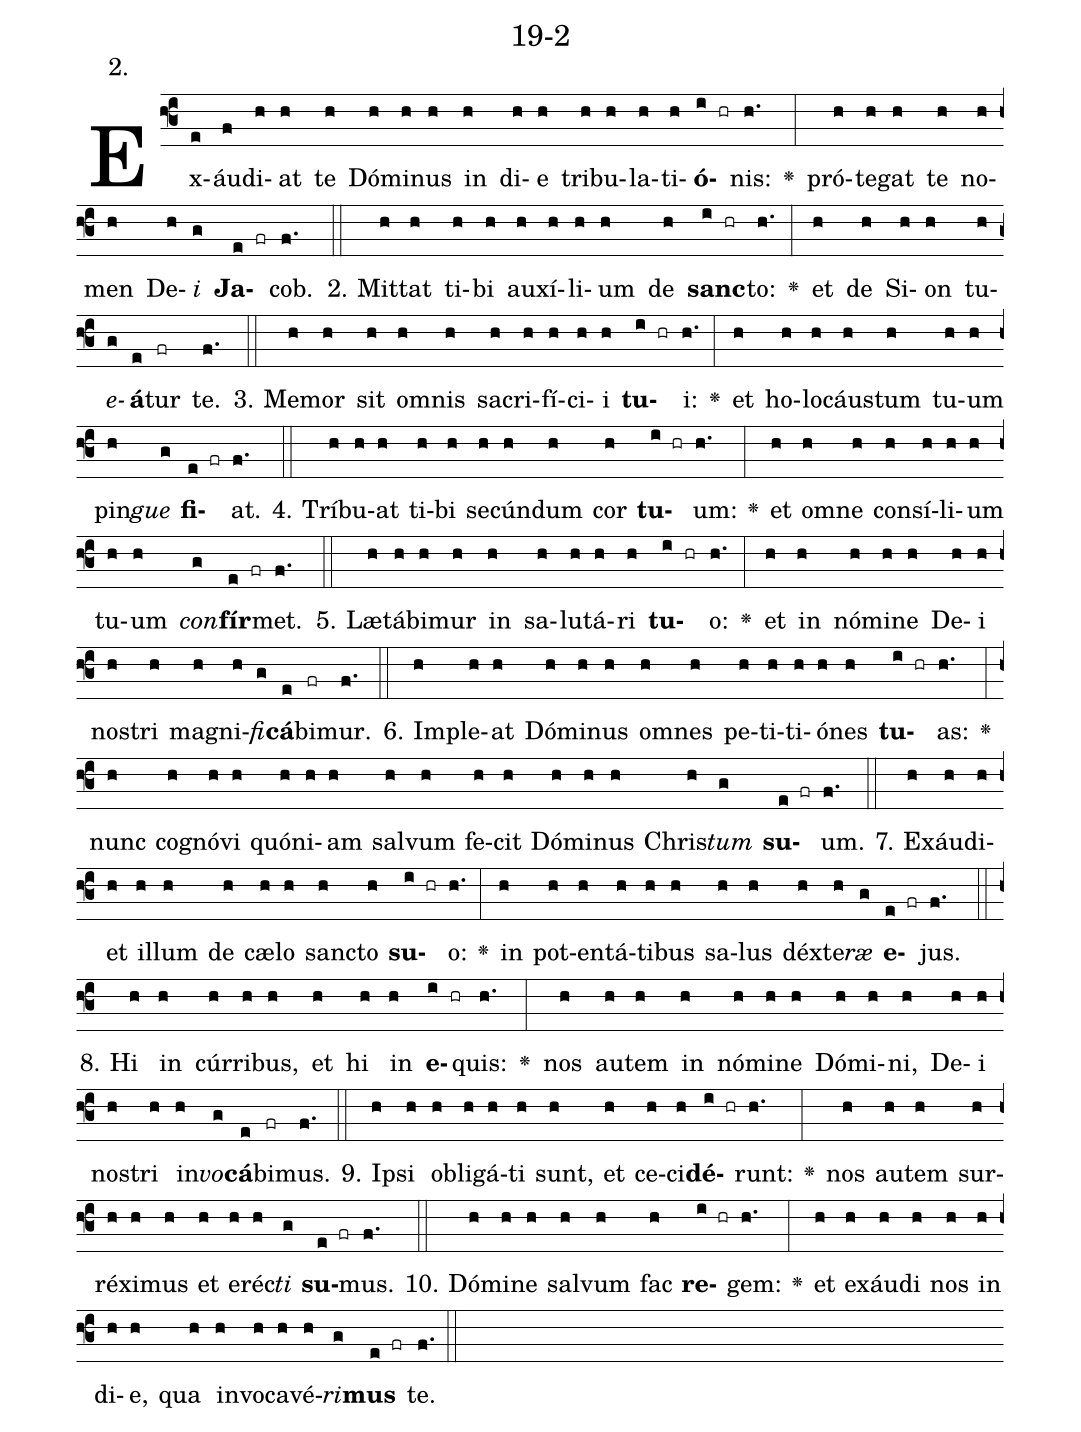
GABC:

name: 19-2;
annotation: 2.;
%%
(f3)Ex(e)áu(f)di(h)at(h) te(h) Dó(h)mi(h)nus(h) in(h) di(h)e(h) tri(h)bu(h)la(h)ti(h)<b>ó</b>(i hr)nis:(h.) <v>\greheightstar</v>(:) pró(h)te(h)gat(h) te(h) no(h)men(h) De(h)<i>i</i>(g) <b>Ja</b>(e fr)cob.(f.) (::)
2. Mit(h)tat(h) ti(h)bi(h) au(h)xí(h)li(h)um(h) de(h) <b>sanc</b>(i hr)to:(h.) <v>\greheightstar</v>(:) et(h) de(h) Si(h)on(h) tu(h)<i>e</i>(g)<b>á</b>(e)tur(fr) te.(f.) (::)
3. Me(h)mor(h) sit(h) om(h)nis(h) sa(h)cri(h)fí(h)ci(h)i(h) <b>tu</b>(i hr)i:(h.) <v>\greheightstar</v>(:) et(h) ho(h)lo(h)cáus(h)tum(h) tu(h)um(h) pin(h)<i>gue</i>(g) <b>fi</b>(e fr)at.(f.) (::)
4. Trí(h)bu(h)at(h) ti(h)bi(h) se(h)cún(h)dum(h) cor(h) <b>tu</b>(i hr)um:(h.) <v>\greheightstar</v>(:) et(h) om(h)ne(h) con(h)sí(h)li(h)um(h) tu(h)um(h) <i>con</i>(g)<b>fír</b>(e fr)met.(f.) (::)
5. Læ(h)tá(h)bi(h)mur(h) in(h) sa(h)lu(h)tá(h)ri(h) <b>tu</b>(i hr)o:(h.) <v>\greheightstar</v>(:) et(h) in(h) nó(h)mi(h)ne(h) De(h)i(h) nos(h)tri(h) ma(h)gni(h)<i>fi</i>(g)<b>cá</b>(e)bi(fr)mur.(f.) (::)
6. Im(h)ple(h)at(h) Dó(h)mi(h)nus(h) om(h)nes(h) pe(h)ti(h)ti(h)ó(h)nes(h) <b>tu</b>(i hr)as:(h.) <v>\greheightstar</v>(:) nunc(h) co(h)gnó(h)vi(h) quón(h)i(h)am(h) sal(h)vum(h) fe(h)cit(h) Dó(h)mi(h)nus(h) Chris(h)<i>tum</i>(g) <b>su</b>(e fr)um.(f.) (::)
7. Ex(h)áu(h)di(h)et(h) il(h)lum(h) de(h) cæ(h)lo(h) sanc(h)to(h) <b>su</b>(i hr)o:(h.) <v>\greheightstar</v>(:) in(h) pot(h)en(h)tá(h)ti(h)bus(h) sa(h)lus(h) déx(h)te(h)<i>ræ</i>(g) <b>e</b>(e fr)jus.(f.) (::)
8. Hi(h) in(h) cúr(h)ri(h)bus,(h) et(h) hi(h) in(h) <b>e</b>(i hr)quis:(h.) <v>\greheightstar</v>(:) nos(h) au(h)tem(h) in(h) nó(h)mi(h)ne(h) Dó(h)mi(h)ni,(h) De(h)i(h) nos(h)tri(h) in(h)<i>vo</i>(g)<b>cá</b>(e)bi(fr)mus.(f.) (::)
9. Ip(h)si(h) ob(h)li(h)gá(h)ti(h) sunt,(h) et(h) ce(h)ci(h)<b>dé</b>(i hr)runt:(h.) <v>\greheightstar</v>(:) nos(h) au(h)tem(h) sur(h)ré(h)xi(h)mus(h) et(h) e(h)réc(h)<i>ti</i>(g) <b>su</b>(e fr)mus.(f.) (::)
10. Dó(h)mi(h)ne(h) sal(h)vum(h) fac(h) <b>re</b>(i hr)gem:(h.) <v>\greheightstar</v>(:) et(h) ex(h)áu(h)di(h) nos(h) in(h) di(h)e,(h) qua(h) in(h)vo(h)ca(h)vé(h)<i>ri</i>(g)<b>mus</b>(e fr) te.(f.) (::)
